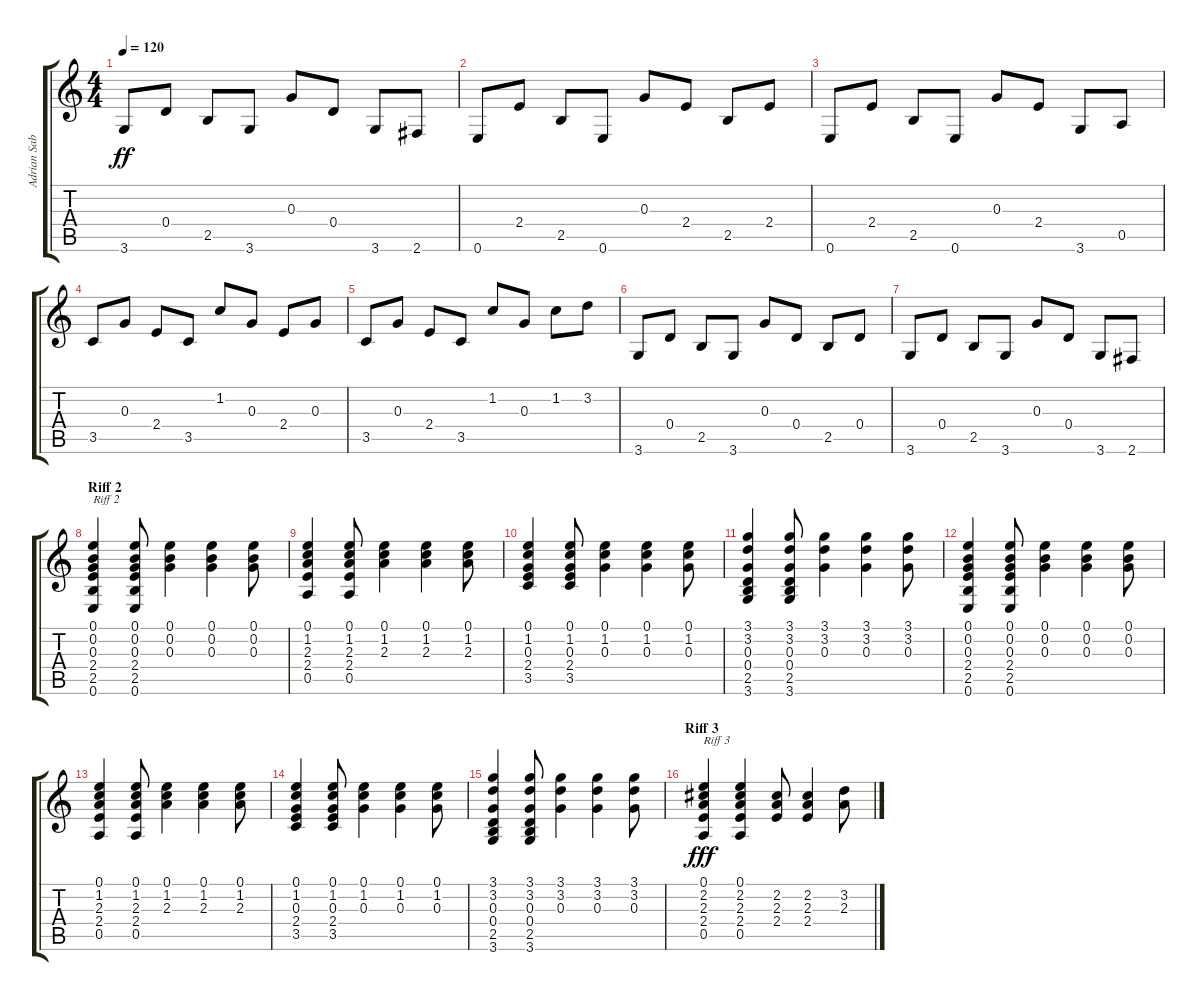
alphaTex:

\track ("Adrian Sabbath" "Adrian Sab") {instrument acousticguitarsteel}
\staff {score tabs}
\tuning (E4 B3 G3 D3 A2 E2) {hide}
\ts (4 4)
\tempo 120
\clef g2
\ks c
3.6.8{dy ff} 0.4.8 2.5.8 3.6.8 0.3.8 0.4.8 3.6.8 2.6.8 |
0.6.8 2.4.8 2.5.8 0.6.8 0.3.8 2.4.8 2.5.8 2.4.8 |
0.6.8 2.4.8 2.5.8 0.6.8 0.3.8 2.4.8 3.6.8 0.5.8 |
3.5.8 0.3.8 2.4.8 3.5.8 1.2.8 0.3.8 2.4.8 0.3.8 |
3.5.8 0.3.8 2.4.8 3.5.8 1.2.8 0.3.8 1.2.8 3.2.8 |
3.6.8 0.4.8 2.5.8 3.6.8 0.3.8 0.4.8 2.5.8 0.4.8 |
3.6.8 0.4.8 2.5.8 3.6.8 0.3.8 0.4.8 3.6.8 2.6.8 |
\section ("" "Riff 2")
(0.1 0.2 0.3 2.4 2.5 0.6).4{txt "Riff 2"} (0.1 0.2 0.3 2.4 2.5 0.6).8 (0.1 0.2 0.3).4 (0.1 0.2 0.3).4 (0.1 0.2 0.3).8 |
(0.1 1.2 2.3 2.4 0.5).4 (0.1 1.2 2.3 2.4 0.5).8 (0.1 1.2 2.3).4 (0.1 1.2 2.3).4 (0.1 1.2 2.3).8 |
(0.1 1.2 0.3 2.4 3.5).4 (0.1 1.2 0.3 2.4 3.5).8 (0.1 1.2 0.3).4 (0.1 1.2 0.3).4 (0.1 1.2 0.3).8 |
(3.1 3.2 0.3 0.4 2.5 3.6).4 (3.1 3.2 0.3 0.4 2.5 3.6).8 (3.1 3.2 0.3).4 (3.1 3.2 0.3).4 (3.1 3.2 0.3).8 |
(0.1 0.2 0.3 2.4 2.5 0.6).4 (0.1 0.2 0.3 2.4 2.5 0.6).8 (0.1 0.2 0.3).4 (0.1 0.2 0.3).4 (0.1 0.2 0.3).8 |
(0.1 1.2 2.3 2.4 0.5).4 (0.1 1.2 2.3 2.4 0.5).8 (0.1 1.2 2.3).4 (0.1 1.2 2.3).4 (0.1 1.2 2.3).8 |
(0.1 1.2 0.3 2.4 3.5).4 (0.1 1.2 0.3 2.4 3.5).8 (0.1 1.2 0.3).4 (0.1 1.2 0.3).4 (0.1 1.2 0.3).8 |
(3.1 3.2 0.3 0.4 2.5 3.6).4 (3.1 3.2 0.3 0.4 2.5 3.6).8 (3.1 3.2 0.3).4 (3.1 3.2 0.3).4 (3.1 3.2 0.3).8 |
\section ("" "Riff 3")
(0.1 2.2 2.3 2.4 0.5).4{txt "Riff 3" dy fff} (0.1 2.2 2.3 2.4 0.5).4 (2.2 2.3 2.4).8 (2.2 2.3 2.4).4 (3.2 2.3).8
